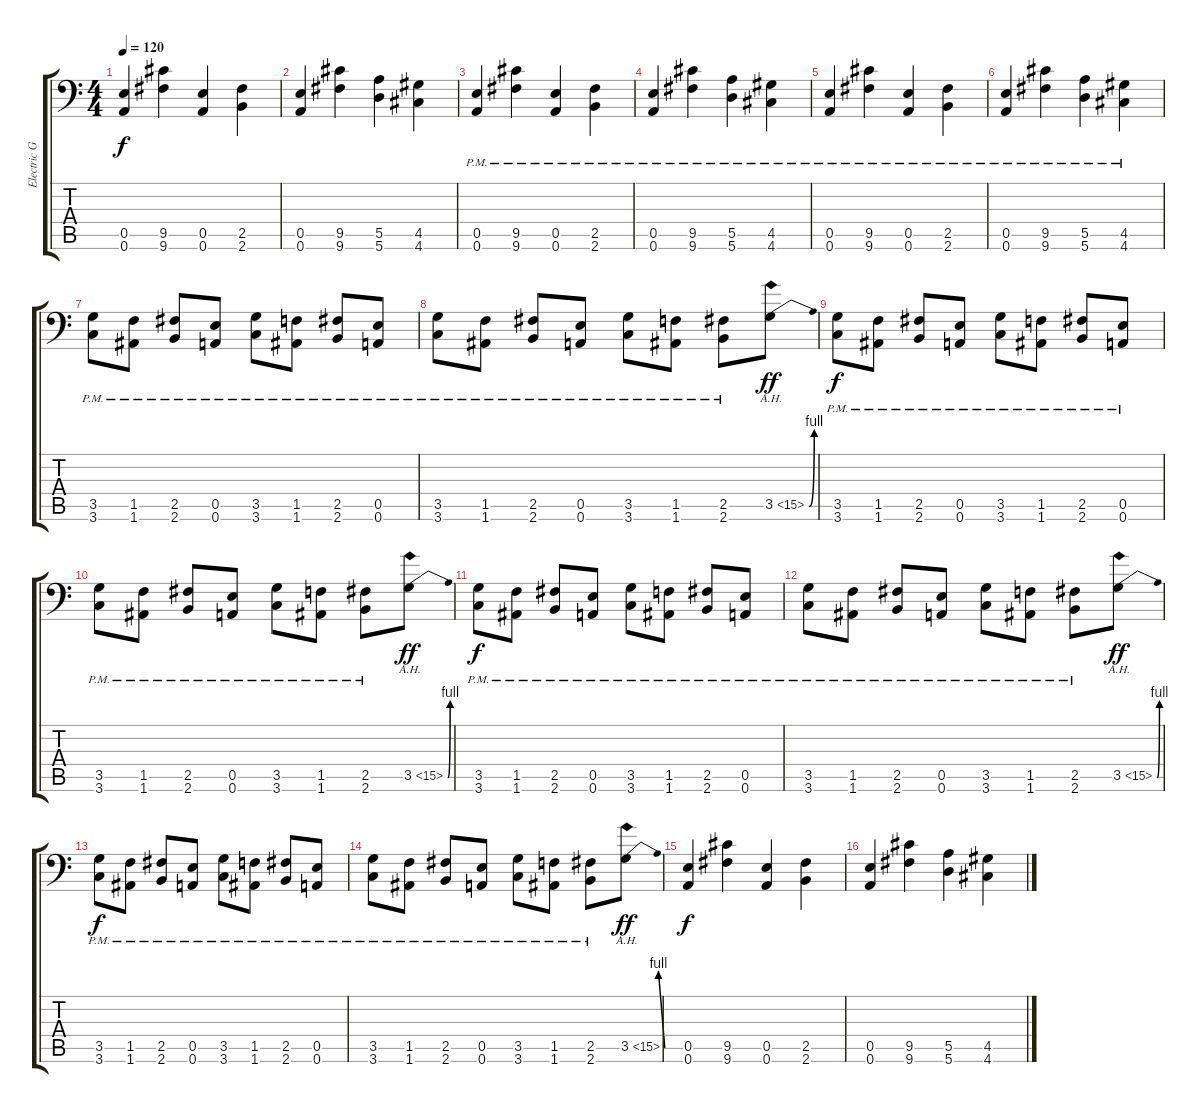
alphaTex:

\track ("Electric Guitar" "Electric G") {instrument distortionguitar}
\staff {score tabs}
\tuning (B3 Gb3 D3 A2 E2 A1) {hide}
\ts (4 4)
\tempo 120
\clef f4
\ks c
(0.5 0.6).4{dy f} (9.5 9.6).4 (0.5 0.6).4 (2.5 2.6).4 |
(0.5 0.6).4 (9.5 9.6).4 (5.5 5.6).4 (4.5 4.6).4 |
(0.5{pm} 0.6{pm}).4 (9.5{pm} 9.6{pm}).4 (0.5{pm} 0.6{pm}).4 (2.5{pm} 2.6{pm}).4 |
(0.5{pm} 0.6{pm}).4 (9.5{pm} 9.6{pm}).4 (5.5{pm} 5.6{pm}).4 (4.5{pm} 4.6{pm}).4 |
(0.5{pm} 0.6{pm}).4 (9.5{pm} 9.6{pm}).4 (0.5{pm} 0.6{pm}).4 (2.5{pm} 2.6{pm}).4 |
(0.5{pm} 0.6{pm}).4 (9.5{pm} 9.6{pm}).4 (5.5{pm} 5.6{pm}).4 (4.5{pm} 4.6{pm}).4 |
(3.5{pm} 3.6{pm}).8 (1.5{pm} 1.6{pm}).8 (2.5{pm} 2.6{pm}).8 (0.5{pm} 0.6{pm}).8 (3.5{pm} 3.6{pm}).8 (1.5{pm} 1.6{pm}).8 (2.5{pm} 2.6{pm}).8 (0.5{pm} 0.6{pm}).8 |
(3.5{pm} 3.6{pm}).8 (1.5{pm} 1.6{pm}).8 (2.5{pm} 2.6{pm}).8 (0.5{pm} 0.6{pm}).8 (3.5{pm} 3.6{pm}).8 (1.5{pm} 1.6{pm}).8 (2.5{pm} 2.6{pm}).8 3.5{be (bend 0 0 60 4) ah 12}.8{dy ff} |
(3.5{pm} 3.6{pm}).8{dy f} (1.5{pm} 1.6{pm}).8 (2.5{pm} 2.6{pm}).8 (0.5{pm} 0.6{pm}).8 (3.5{pm} 3.6{pm}).8 (1.5{pm} 1.6{pm}).8 (2.5{pm} 2.6{pm}).8 (0.5{pm} 0.6{pm}).8 |
(3.5{pm} 3.6{pm}).8 (1.5{pm} 1.6{pm}).8 (2.5{pm} 2.6{pm}).8 (0.5{pm} 0.6{pm}).8 (3.5{pm} 3.6{pm}).8 (1.5{pm} 1.6{pm}).8 (2.5{pm} 2.6{pm}).8 3.5{be (bend 0 0 60 4) ah 12}.8{dy ff} |
(3.5{pm} 3.6{pm}).8{dy f} (1.5{pm} 1.6{pm}).8 (2.5{pm} 2.6{pm}).8 (0.5{pm} 0.6{pm}).8 (3.5{pm} 3.6{pm}).8 (1.5{pm} 1.6{pm}).8 (2.5{pm} 2.6{pm}).8 (0.5{pm} 0.6{pm}).8 |
(3.5{pm} 3.6{pm}).8 (1.5{pm} 1.6{pm}).8 (2.5{pm} 2.6{pm}).8 (0.5{pm} 0.6{pm}).8 (3.5{pm} 3.6{pm}).8 (1.5{pm} 1.6{pm}).8 (2.5{pm} 2.6{pm}).8 3.5{be (bend 0 0 60 4) ah 12}.8{dy ff} |
(3.5{pm} 3.6{pm}).8{dy f} (1.5{pm} 1.6{pm}).8 (2.5{pm} 2.6{pm}).8 (0.5{pm} 0.6{pm}).8 (3.5{pm} 3.6{pm}).8 (1.5{pm} 1.6{pm}).8 (2.5{pm} 2.6{pm}).8 (0.5{pm} 0.6{pm}).8 |
(3.5{pm} 3.6{pm}).8 (1.5{pm} 1.6{pm}).8 (2.5{pm} 2.6{pm}).8 (0.5{pm} 0.6{pm}).8 (3.5{pm} 3.6{pm}).8 (1.5{pm} 1.6{pm}).8 (2.5{pm} 2.6{pm}).8 3.5{be (bend 0 0 60 4) ah 12}.8{dy ff} |
(0.5 0.6).4{dy f} (9.5 9.6).4 (0.5 0.6).4 (2.5 2.6).4 |
(0.5 0.6).4 (9.5 9.6).4 (5.5 5.6).4 (4.5 4.6).4
